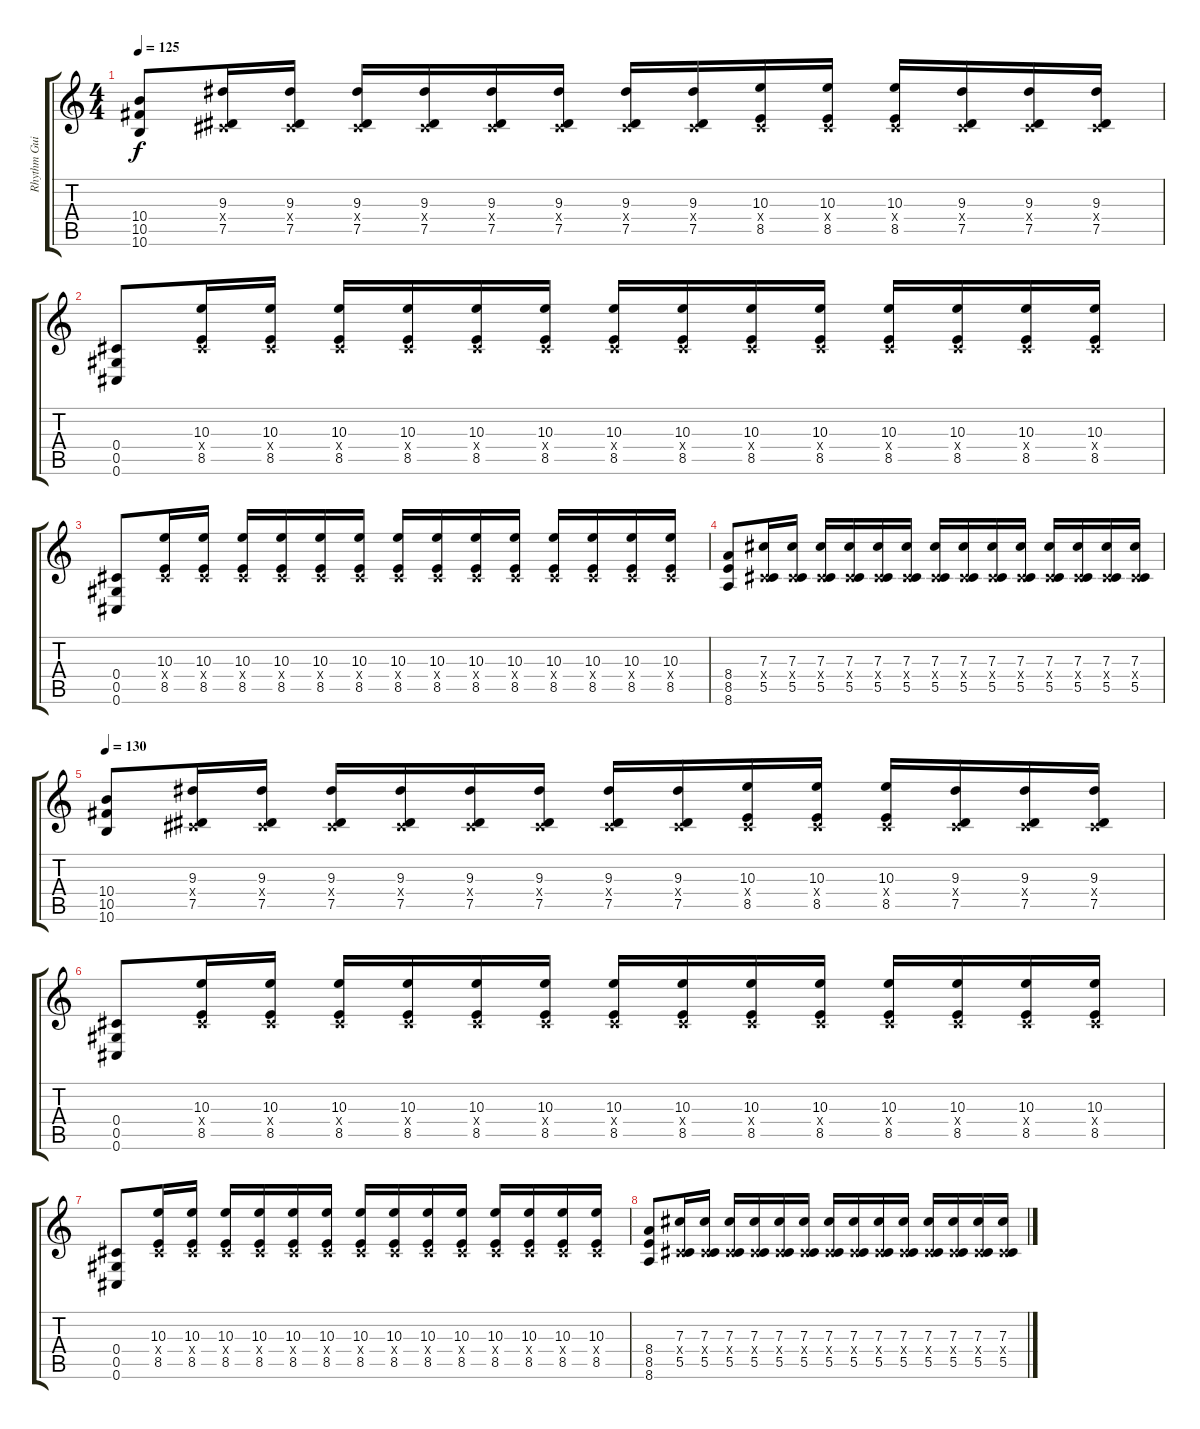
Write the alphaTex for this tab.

\track ("Rhythm Guitar - Johnny Franck" "Rhythm Gui") {instrument distortionguitar}
\staff {score tabs}
\tuning (Eb4 Bb3 Gb3 Db3 Ab2 Db2) {hide}
\ts (4 4)
\tempo 125
\clef g2
\ks c
(10.4 10.5 10.6).8{dy f} (9.3 0.4{x} 7.5).16 (9.3 0.4{x} 7.5).16 (9.3 0.4{x} 7.5).16 (9.3 0.4{x} 7.5).16 (9.3 0.4{x} 7.5).16 (9.3 0.4{x} 7.5).16 (9.3 0.4{x} 7.5).16 (9.3 0.4{x} 7.5).16 (10.3 0.4{x} 8.5).16 (10.3 0.4{x} 8.5).16 (10.3 0.4{x} 8.5).16 (9.3 0.4{x} 7.5).16 (9.3 0.4{x} 7.5).16 (9.3 0.4{x} 7.5).16 |
(0.4 0.5 0.6).8 (10.3 0.4{x} 8.5).16 (10.3 0.4{x} 8.5).16 (10.3 0.4{x} 8.5).16 (10.3 0.4{x} 8.5).16 (10.3 0.4{x} 8.5).16 (10.3 0.4{x} 8.5).16 (10.3 0.4{x} 8.5).16 (10.3 0.4{x} 8.5).16 (10.3 0.4{x} 8.5).16 (10.3 0.4{x} 8.5).16 (10.3 0.4{x} 8.5).16 (10.3 0.4{x} 8.5).16 (10.3 0.4{x} 8.5).16 (10.3 0.4{x} 8.5).16 |
(0.4 0.5 0.6).8 (10.3 0.4{x} 8.5).16 (10.3 0.4{x} 8.5).16 (10.3 0.4{x} 8.5).16 (10.3 0.4{x} 8.5).16 (10.3 0.4{x} 8.5).16 (10.3 0.4{x} 8.5).16 (10.3 0.4{x} 8.5).16 (10.3 0.4{x} 8.5).16 (10.3 0.4{x} 8.5).16 (10.3 0.4{x} 8.5).16 (10.3 0.4{x} 8.5).16 (10.3 0.4{x} 8.5).16 (10.3 0.4{x} 8.5).16 (10.3 0.4{x} 8.5).16 |
(8.4 8.5 8.6).8 (7.3 0.4{x} 5.5).16 (7.3 0.4{x} 5.5).16 (7.3 0.4{x} 5.5).16 (7.3 0.4{x} 5.5).16 (7.3 0.4{x} 5.5).16 (7.3 0.4{x} 5.5).16 (7.3 0.4{x} 5.5).16 (7.3 0.4{x} 5.5).16 (7.3 0.4{x} 5.5).16 (7.3 0.4{x} 5.5).16 (7.3 0.4{x} 5.5).16 (7.3 0.4{x} 5.5).16 (7.3 0.4{x} 5.5).16 (7.3 0.4{x} 5.5).16 |
\tempo 130
(10.4 10.5 10.6).8 (9.3 0.4{x} 7.5).16 (9.3 0.4{x} 7.5).16 (9.3 0.4{x} 7.5).16 (9.3 0.4{x} 7.5).16 (9.3 0.4{x} 7.5).16 (9.3 0.4{x} 7.5).16 (9.3 0.4{x} 7.5).16 (9.3 0.4{x} 7.5).16 (10.3 0.4{x} 8.5).16 (10.3 0.4{x} 8.5).16 (10.3 0.4{x} 8.5).16 (9.3 0.4{x} 7.5).16 (9.3 0.4{x} 7.5).16 (9.3 0.4{x} 7.5).16 |
(0.4 0.5 0.6).8 (10.3 0.4{x} 8.5).16 (10.3 0.4{x} 8.5).16 (10.3 0.4{x} 8.5).16 (10.3 0.4{x} 8.5).16 (10.3 0.4{x} 8.5).16 (10.3 0.4{x} 8.5).16 (10.3 0.4{x} 8.5).16 (10.3 0.4{x} 8.5).16 (10.3 0.4{x} 8.5).16 (10.3 0.4{x} 8.5).16 (10.3 0.4{x} 8.5).16 (10.3 0.4{x} 8.5).16 (10.3 0.4{x} 8.5).16 (10.3 0.4{x} 8.5).16 |
(0.4 0.5 0.6).8 (10.3 0.4{x} 8.5).16 (10.3 0.4{x} 8.5).16 (10.3 0.4{x} 8.5).16 (10.3 0.4{x} 8.5).16 (10.3 0.4{x} 8.5).16 (10.3 0.4{x} 8.5).16 (10.3 0.4{x} 8.5).16 (10.3 0.4{x} 8.5).16 (10.3 0.4{x} 8.5).16 (10.3 0.4{x} 8.5).16 (10.3 0.4{x} 8.5).16 (10.3 0.4{x} 8.5).16 (10.3 0.4{x} 8.5).16 (10.3 0.4{x} 8.5).16 |
(8.4 8.5 8.6).8 (7.3 0.4{x} 5.5).16 (7.3 0.4{x} 5.5).16 (7.3 0.4{x} 5.5).16 (7.3 0.4{x} 5.5).16 (7.3 0.4{x} 5.5).16 (7.3 0.4{x} 5.5).16 (7.3 0.4{x} 5.5).16 (7.3 0.4{x} 5.5).16 (7.3 0.4{x} 5.5).16 (7.3 0.4{x} 5.5).16 (7.3 0.4{x} 5.5).16 (7.3 0.4{x} 5.5).16 (7.3 0.4{x} 5.5).16 (7.3 0.4{x} 5.5).16
